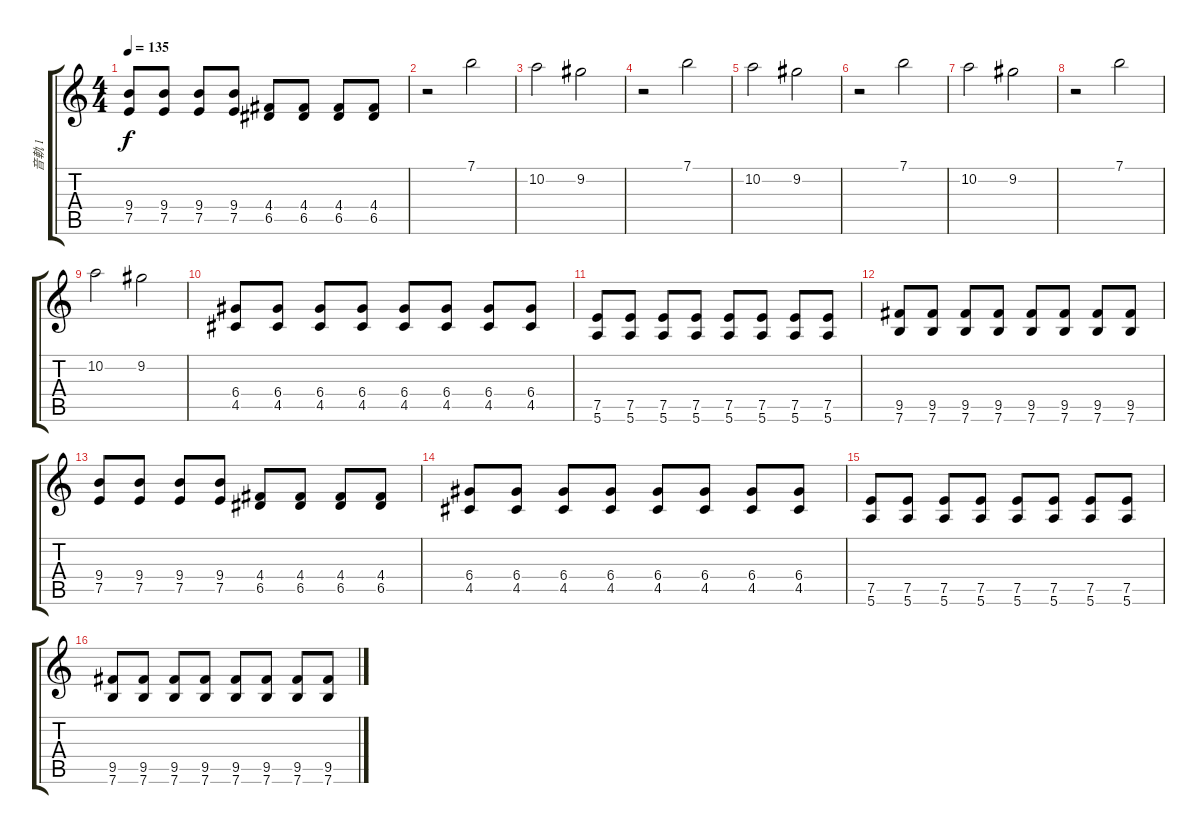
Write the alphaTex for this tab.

\track ("音軌 1" "音軌 1") {instrument distortionguitar}
\staff {score tabs}
\tuning (E4 B3 G3 D3 A2 E2) {hide}
\ts (4 4)
\tempo 135
\clef g2
\ks c
(9.4 7.5).8{dy f} (9.4 7.5).8 (9.4 7.5).8 (9.4 7.5).8 (4.4 6.5).8 (4.4 6.5).8 (4.4 6.5).8 (4.4 6.5).8 |
r.2 7.1.2 |
10.2.2 9.2.2 |
r.2 7.1.2 |
10.2.2 9.2.2 |
r.2 7.1.2 |
10.2.2 9.2.2 |
r.2 7.1.2 |
10.2.2 9.2.2 |
(6.4 4.5).8 (6.4 4.5).8 (6.4 4.5).8 (6.4 4.5).8 (6.4 4.5).8 (6.4 4.5).8 (6.4 4.5).8 (6.4 4.5).8 |
(7.5 5.6).8 (7.5 5.6).8 (7.5 5.6).8 (7.5 5.6).8 (7.5 5.6).8 (7.5 5.6).8 (7.5 5.6).8 (7.5 5.6).8 |
(9.5 7.6).8 (9.5 7.6).8 (9.5 7.6).8 (9.5 7.6).8 (9.5 7.6).8 (9.5 7.6).8 (9.5 7.6).8 (9.5 7.6).8 |
(9.4 7.5).8 (9.4 7.5).8 (9.4 7.5).8 (9.4 7.5).8 (4.4 6.5).8 (4.4 6.5).8 (4.4 6.5).8 (4.4 6.5).8 |
(6.4 4.5).8 (6.4 4.5).8 (6.4 4.5).8 (6.4 4.5).8 (6.4 4.5).8 (6.4 4.5).8 (6.4 4.5).8 (6.4 4.5).8 |
(7.5 5.6).8 (7.5 5.6).8 (7.5 5.6).8 (7.5 5.6).8 (7.5 5.6).8 (7.5 5.6).8 (7.5 5.6).8 (7.5 5.6).8 |
(9.5 7.6).8 (9.5 7.6).8 (9.5 7.6).8 (9.5 7.6).8 (9.5 7.6).8 (9.5 7.6).8 (9.5 7.6).8 (9.5 7.6).8
